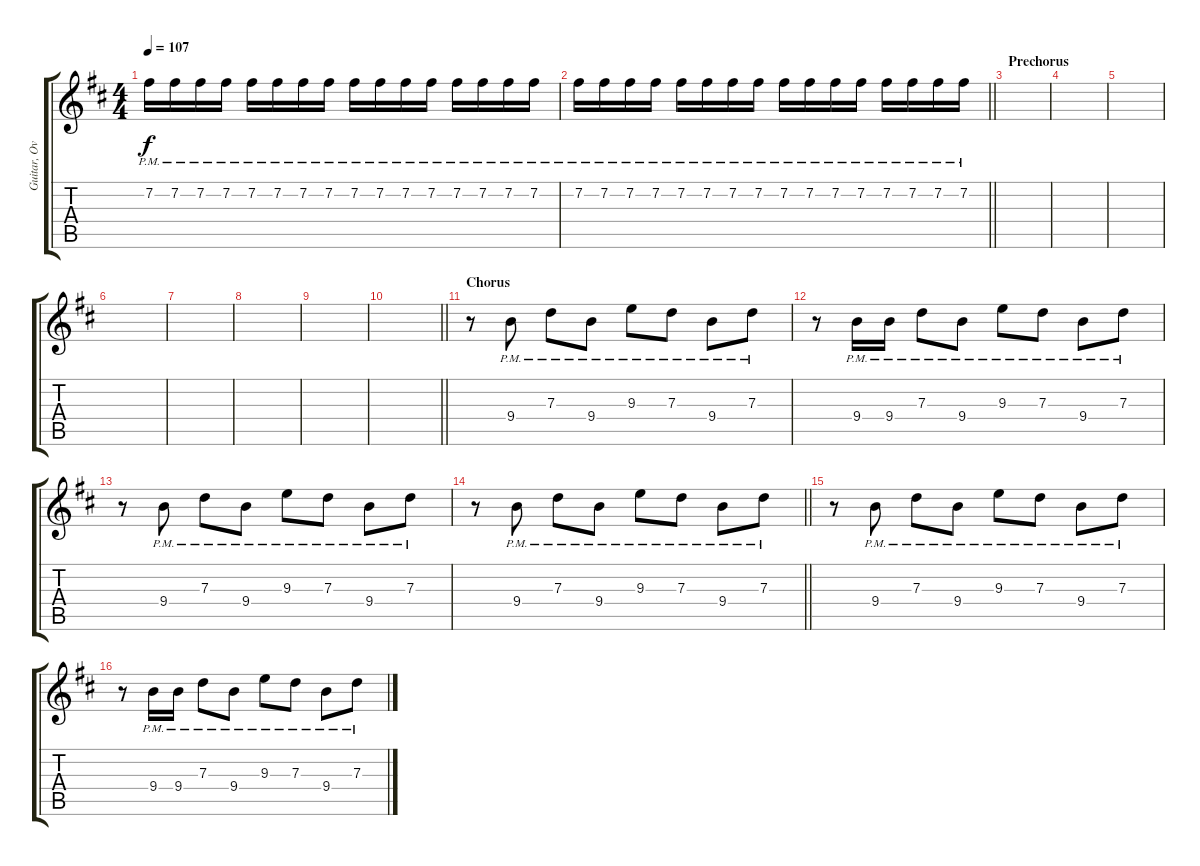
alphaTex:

\track ("Guitar, Overdub" "Guitar, Ov") {instrument distortionguitar}
\staff {score tabs}
\tuning (E4 B3 G3 D3 A2 E2) {hide}
\ts (4 4)
\tempo 107
\clef g2
\ks d
7.2{pm}.16{dy f} 7.2{pm}.16 7.2{pm}.16 7.2{pm}.16 7.2{pm}.16 7.2{pm}.16 7.2{pm}.16 7.2{pm}.16 7.2{pm}.16 7.2{pm}.16 7.2{pm}.16 7.2{pm}.16 7.2{pm}.16 7.2{pm}.16 7.2{pm}.16 7.2{pm}.16 |
\barLineRight lightlight
7.2{pm}.16 7.2{pm}.16 7.2{pm}.16 7.2{pm}.16 7.2{pm}.16 7.2{pm}.16 7.2{pm}.16 7.2{pm}.16 7.2{pm}.16 7.2{pm}.16 7.2{pm}.16 7.2{pm}.16 7.2{pm}.16 7.2{pm}.16 7.2{pm}.16 7.2{pm}.16 |
\section ("" "Prechorus")
|
|
|
|
|
|
|
\barLineRight lightlight
|
\section ("" "Chorus")
r.8{volume 13 balance 8 instrument distortionguitar} 9.4{pm}.8 7.3{pm}.8 9.4{pm}.8 9.3{pm}.8 7.3{pm}.8 9.4{pm}.8 7.3{pm}.8 |
r.8 9.4{pm}.16 9.4{pm}.16 7.3{pm}.8 9.4{pm}.8 9.3{pm}.8 7.3{pm}.8 9.4{pm}.8 7.3{pm}.8 |
r.8 9.4{pm}.8 7.3{pm}.8 9.4{pm}.8 9.3{pm}.8 7.3{pm}.8 9.4{pm}.8 7.3{pm}.8 |
\barLineRight lightlight
r.8 9.4{pm}.8 7.3{pm}.8 9.4{pm}.8 9.3{pm}.8 7.3{pm}.8 9.4{pm}.8 7.3{pm}.8 |
r.8 9.4{pm}.8 7.3{pm}.8 9.4{pm}.8 9.3{pm}.8 7.3{pm}.8 9.4{pm}.8 7.3{pm}.8 |
r.8 9.4{pm}.16 9.4{pm}.16 7.3{pm}.8 9.4{pm}.8 9.3{pm}.8 7.3{pm}.8 9.4{pm}.8 7.3{pm}.8
